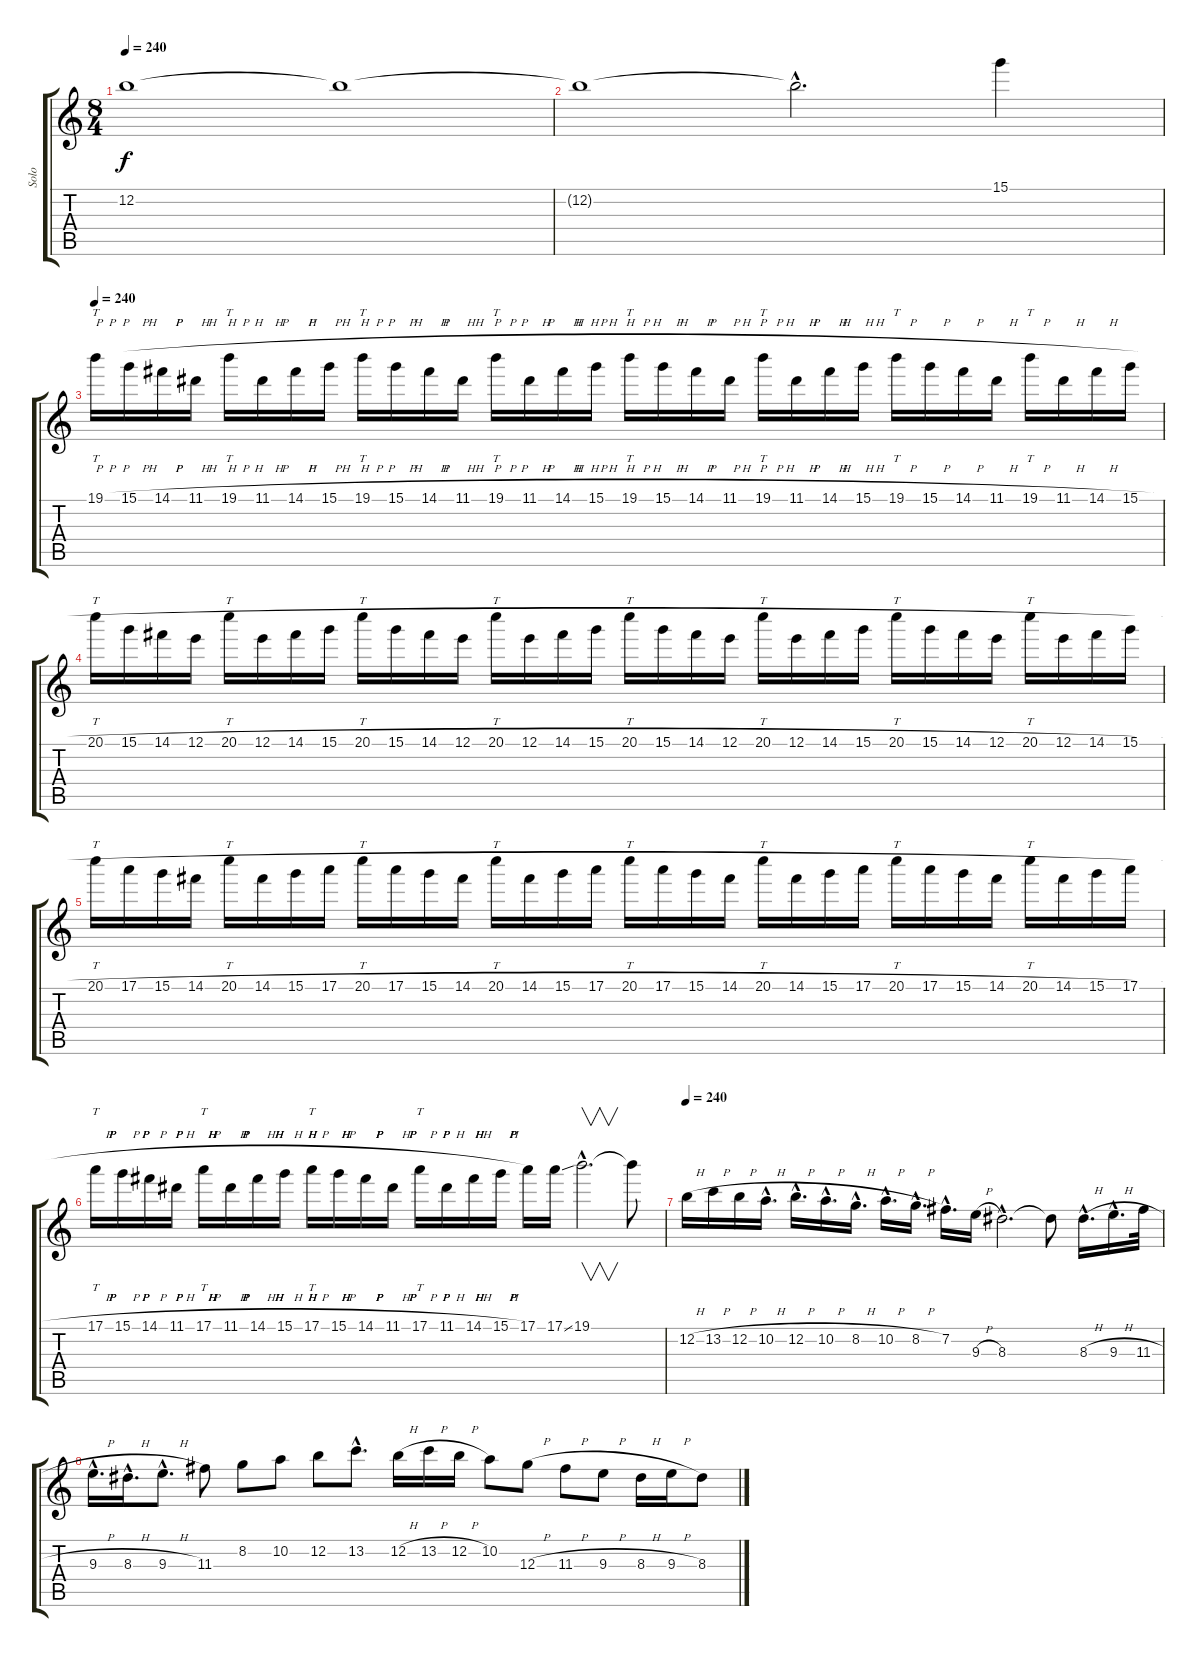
\track ("Solo" "Solo") {instrument acousticguitarsteel}
\staff {score tabs}
\tuning (E4 B3 G3 D3 A2 E2) {hide}
\ts (8 4)
\tempo 240
\clef g2
\ks c
12.2.1{dy f} 12.2{t}.1 |
12.2{t}.1 12.2{hac t}.2{d} 15.1.4 |
\section ("" "")
\tempo 240
19.1{h}.16{tt instrument distortionguitar} 15.1{h}.16 14.1{h}.16 11.1{h}.16 19.1{h}.16{tt} 11.1{h}.16 14.1{h}.16 15.1{h}.16 19.1{h}.16{tt} 15.1{h}.16 14.1{h}.16 11.1{h}.16 19.1{h}.16{tt} 11.1{h}.16 14.1{h}.16 15.1{h}.16 19.1{h}.16{tt} 15.1{h}.16 14.1{h}.16 11.1{h}.16 19.1{h}.16{tt} 11.1{h}.16 14.1{h}.16 15.1{h}.16 19.1{h}.16{tt} 15.1{h}.16 14.1{h}.16 11.1{h}.16 19.1{h}.16{tt} 11.1{h}.16 14.1{h}.16 15.1{h}.16 |
20.1{h}.16{tt} 15.1{h}.16 14.1{h}.16 12.1{h}.16 20.1{h}.16{tt} 12.1{h}.16 14.1{h}.16 15.1{h}.16 20.1{h}.16{tt} 15.1{h}.16 14.1{h}.16 12.1{h}.16 20.1{h}.16{tt} 12.1{h}.16 14.1{h}.16 15.1{h}.16 20.1{h}.16{tt} 15.1{h}.16 14.1{h}.16 12.1{h}.16 20.1{h}.16{tt} 12.1{h}.16 14.1{h}.16 15.1{h}.16 20.1{h}.16{tt} 15.1{h}.16 14.1{h}.16 12.1{h}.16 20.1{h}.16{tt} 12.1{h}.16 14.1{h}.16 15.1{h}.16 |
20.1{h}.16{tt instrument distortionguitar} 17.1{h}.16 15.1{h}.16 14.1{h}.16 20.1{h}.16{tt} 14.1{h}.16 15.1{h}.16 17.1{h}.16 20.1{h}.16{tt} 17.1{h}.16 15.1{h}.16 14.1{h}.16 20.1{h}.16{tt} 14.1{h}.16 15.1{h}.16 17.1{h}.16 20.1{h}.16{tt} 17.1{h}.16 15.1{h}.16 14.1{h}.16 20.1{h}.16{tt} 14.1{h}.16 15.1{h}.16 17.1{h}.16 20.1{h}.16{tt} 17.1{h}.16 15.1{h}.16 14.1{h}.16 20.1{h}.16{tt} 14.1{h}.16 15.1{h}.16 17.1{h}.16 |
17.1{h}.16{tt instrument distortionguitar} 15.1{h}.16 14.1{h}.16 11.1{h}.16 17.1{h}.16{tt} 11.1{h}.16 14.1{h}.16 15.1{h}.16 17.1{h}.16{tt} 15.1{h}.16 14.1{h}.16 11.1{h}.16 17.1{h}.16{tt} 11.1{h}.16 14.1{h}.16 15.1{h}.16 17.1.16 17.1{ss}.16 19.1{hac}.2{v d} 19.1{t}.8 |
\tempo 240
12.2{h}.16 13.2{h}.16 12.2{h}.16 10.2{h hac}.16{d} 12.2{h hac}.16{d} 10.2{h hac}.16{d} 8.2{h hac}.16{d} 10.2{h hac}.16{d} 8.2{h hac}.16{d} 7.2{hac}.16{d} 9.3{h}.16 8.3{hac}.2{d} 8.3{t}.8 8.3{h hac}.16{d} 9.3{h hac}.16{d} 11.3{h}.32 |
9.3{h hac}.16{d} 8.3{h hac}.16{d} 9.3{h hac}.8{d} 11.3.8 8.2.8 10.2.8 12.2.8 13.2{hac}.8{d} 12.2{h}.16 13.2{h}.16 12.2{h}.16 10.2.8 12.3{h}.8 11.3{h}.8 9.3{h}.8 8.3{h}.16 9.3{h}.16 8.3.8
